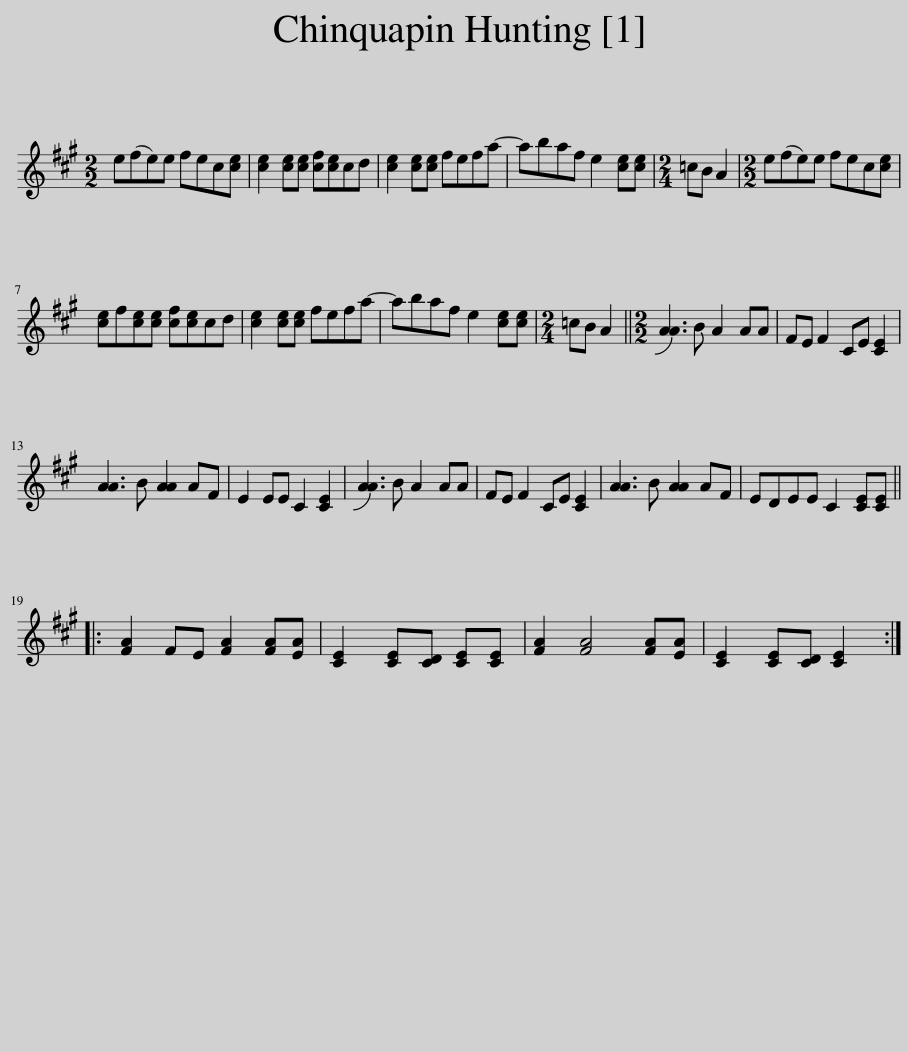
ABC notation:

X:1
L:1/8
M:2/2
I:linebreak $
K:A
V:1 treble
V:1
 e(fe)e fec[ce] | [ce]2 [ce][ce] [cf][ce]cd | [ce]2 [ce][ce] fefa- | abaf e2 [ce][ce] |[M:2/4] =cB A2 | %5
[M:2/2] e(fe)e fec[ce] |$ [ce]f[ce][ce] [cf][ce]cd | [ce]2 [ce][ce] fefa- | abaf e2 [ce][ce] |[M:2/4] =cB A2 || %10
[M:2/2] !slide![AA]3 B A2 AA | FE F2 CE [CE]2 |$ [AA]3 B [AA]2 AF | E2 EE C2 [CE]2 | !slide![AA]3 B A2 AA | %15
 FE F2 CE [CE]2 | [AA]3 B [AA]2 AF | EDEE C2 [CE][CE] |:$ [FA]2 FE [FA]2 [FA][EA] | [CE]2 [CE][CD] [CE][CE] | %20
 [FA]2 [FA]4 [FA][EA] | [CE]2 [CE][CD] [CE]2 :| %22
